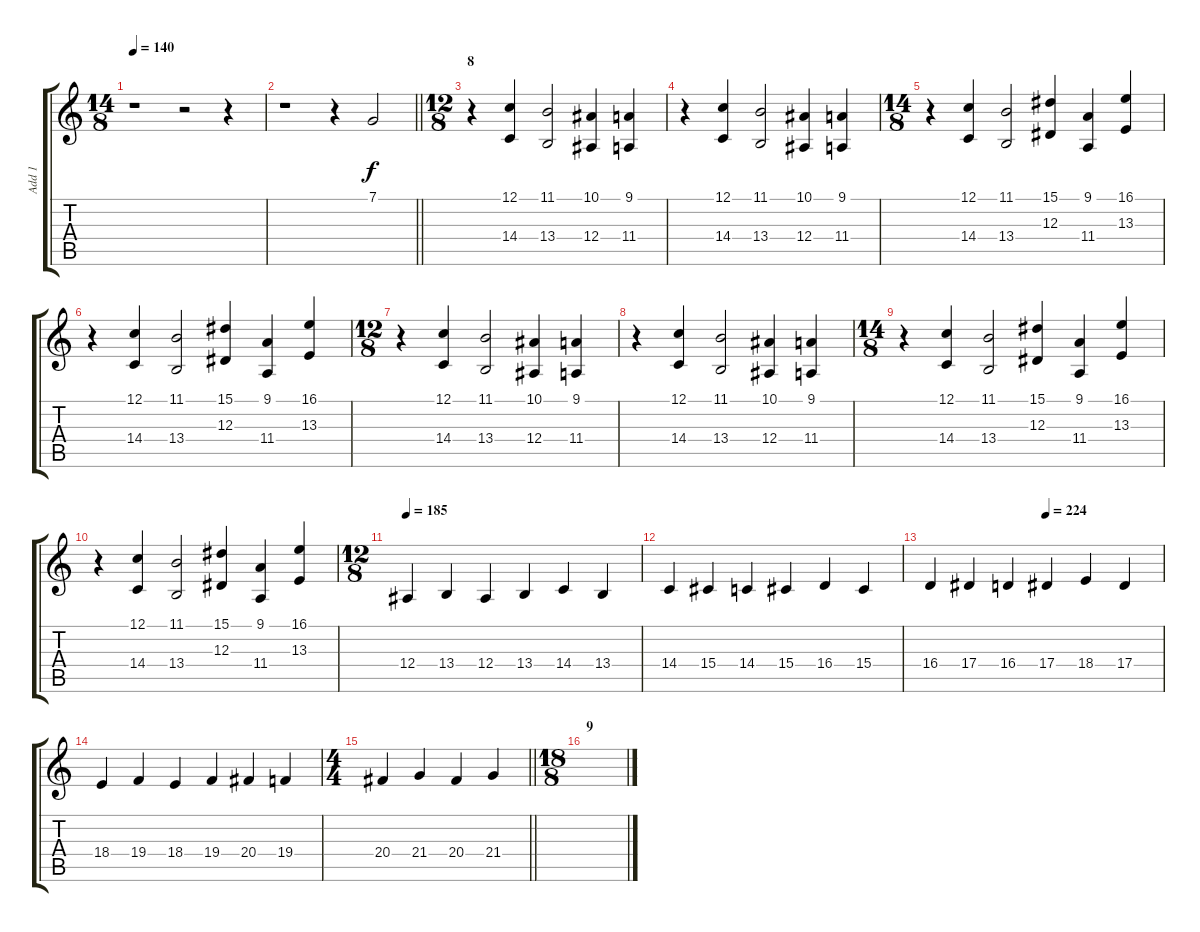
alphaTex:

\track ("Add 1" "Add 1") {instrument lead1square}
\staff {score tabs}
\tuning (C4 G3 Eb3 Bb2 F2 C2) {hide}
\ts (14 8)
\tempo 140
\clef g2
\ks c
r.1{dy f} r.2 r.4 |
\barLineRight lightlight
r.1 r.4 7.1.2 |
\ts (12 8)
\section ("" "8")
r.4{instrument orchestrahit} (12.1 14.4).4 (11.1 13.4).2 (10.1 12.4).4 (9.1 11.4).4 |
r.4 (12.1 14.4).4 (11.1 13.4).2 (10.1 12.4).4 (9.1 11.4).4 |
\ts (14 8)
r.4 (12.1 14.4).4 (11.1 13.4).2 (15.1 12.3).4 (9.1 11.4).4 (16.1 13.3).4 |
r.4 (12.1 14.4).4 (11.1 13.4).2 (15.1 12.3).4 (9.1 11.4).4 (16.1 13.3).4 |
\ts (12 8)
r.4 (12.1 14.4).4 (11.1 13.4).2 (10.1 12.4).4 (9.1 11.4).4 |
r.4 (12.1 14.4).4 (11.1 13.4).2 (10.1 12.4).4 (9.1 11.4).4 |
\ts (14 8)
r.4 (12.1 14.4).4 (11.1 13.4).2 (15.1 12.3).4 (9.1 11.4).4 (16.1 13.3).4 |
r.4 (12.1 14.4).4 (11.1 13.4).2 (15.1 12.3).4 (9.1 11.4).4 (16.1 13.3).4 |
\ts (12 8)
\tempo 185
12.4.4 13.4.4 12.4.4 13.4.4 14.4.4 13.4.4 |
14.4.4 15.4.4 14.4.4 15.4.4 16.4.4 15.4.4 |
\tempo (224 0.5)
16.4.4 17.4.4 16.4.4 17.4.4 18.4.4 17.4.4 |
18.4.4 19.4.4 18.4.4 19.4.4 20.4.4 19.4.4 |
\ts (4 4)
\barLineRight lightlight
20.4.4 21.4.4 20.4.4 21.4.4 |
\ts (18 8)
\section ("" "9")
